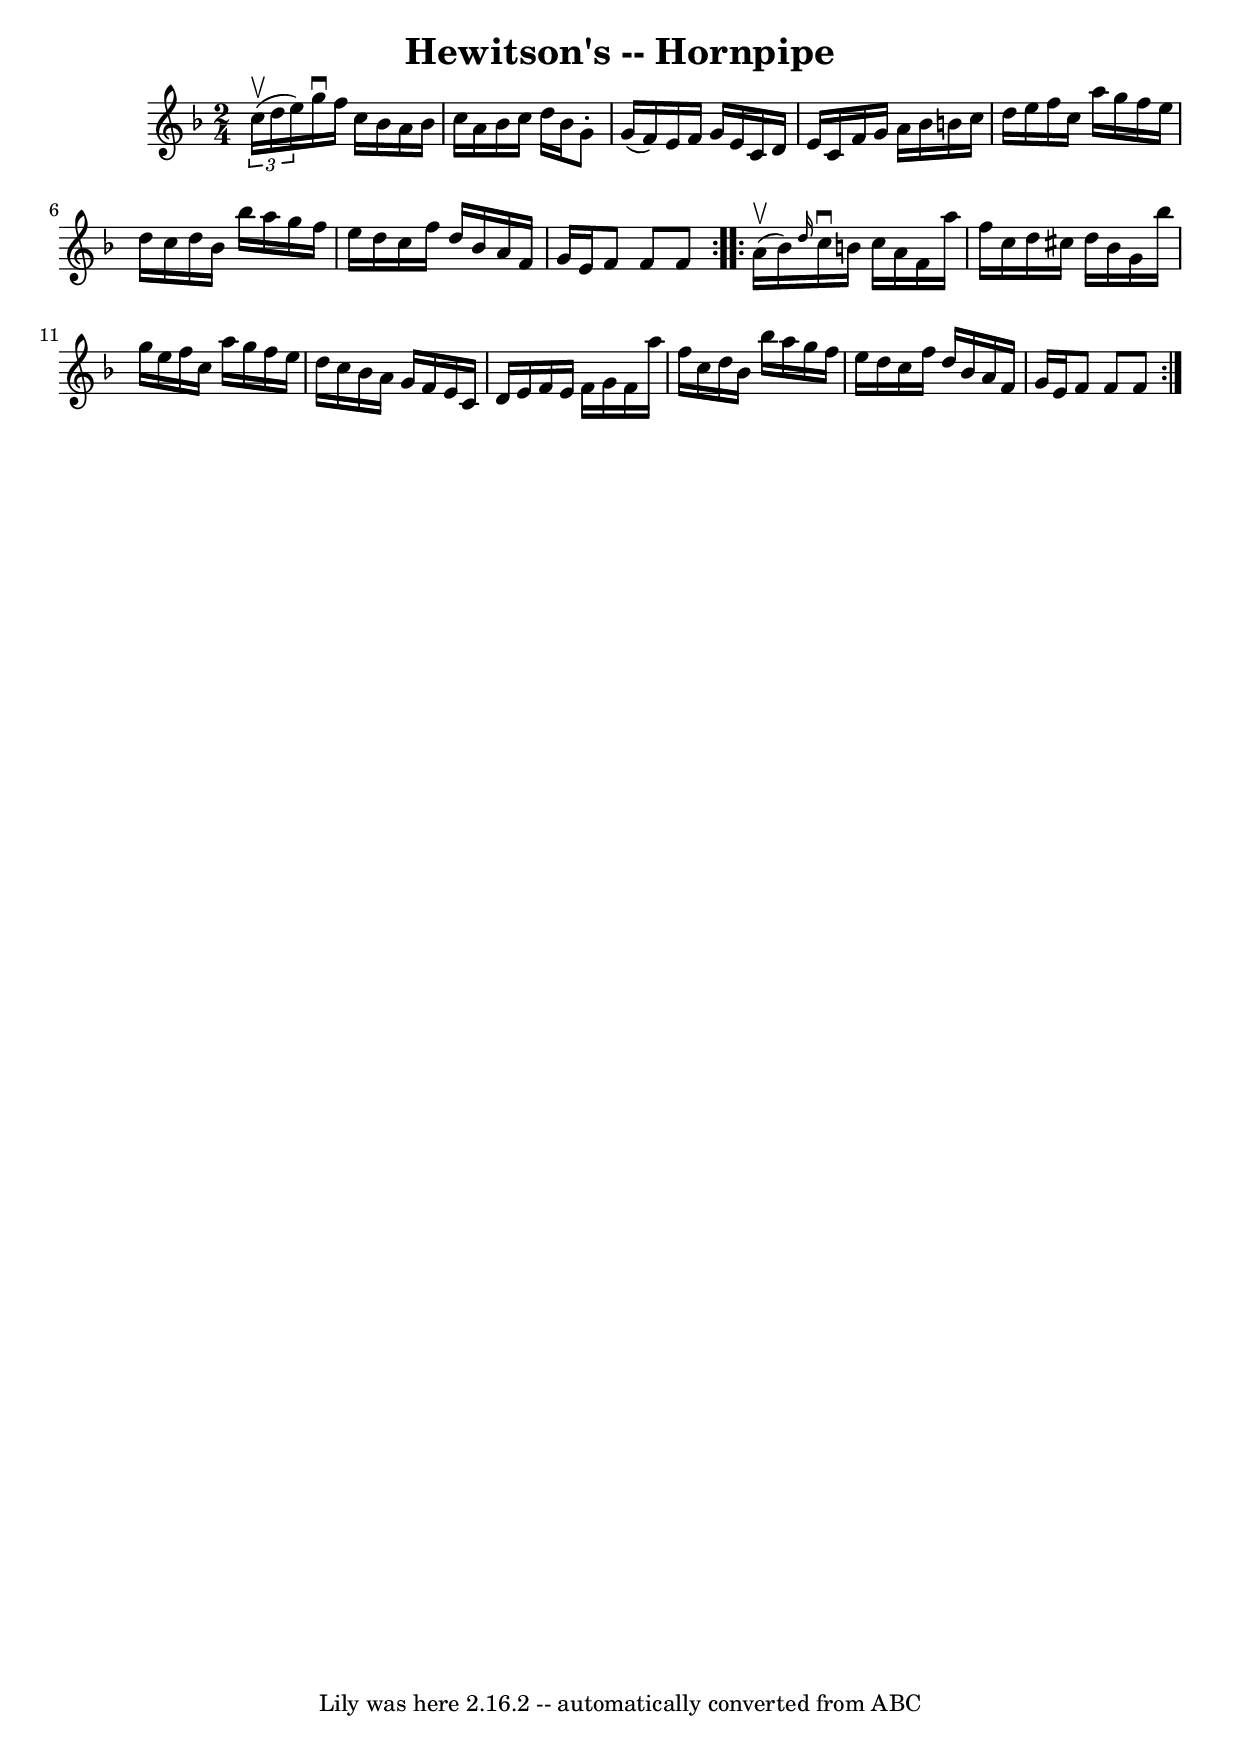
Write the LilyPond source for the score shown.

\version "2.16.2"
\include "Mammoth.ily"
\header {
  %% book = "Cole's 1000 Fiddle Tunes"
  crossRefNumber = "1"
  footnotes = ""
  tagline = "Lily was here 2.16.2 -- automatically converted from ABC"
  title = "Hewitson's -- Hornpipe"

}
voicedefault =  {



  \repeat volta 2 {

    \time 2/4 
    \key f \major
    \times 2/3 { c''16 (^\upbow d''16 e''16) 
	       }  |
    g''16^\downbow f''16 c''16 bes'16 a'16 bes'16    
    c''16 a'16  |
    bes'16 c''16 d''16 bes'16 g'8-. g'16 (
    f'16) |
    e'16 f'16 g'16 e'16 c'16 d'16 e'16    
    c'16  |
    f'16 g'16 a'16 bes'16 b'16 c''16 d''16    
    e''16  |
    f''16 c''16 a''16 g''16 f''16 e''16 d''16 
    c''16  |
    d''16 bes'16 bes''16 a''16 g''16 f''16    
    e''16 d''16  |
    c''16 f''16 d''16 bes'16 a'16 f'16    
    g'16 e'16  |
    f'8 f'8 f'8  
  }     
  \repeat volta 2 {
    a'16 (^\upbow bes'16) |
    \grace { d''16  
	   } c''16^\downbow b'16    
    c''16 a'16 f'16 a''16 f''16 c''16  |
    d''16 cis''16   
    d''16 bes'16 g'16 bes''16 g''16 e''16  |
    f''16    
    c''16 a''16 g''16 f''16 e''16 d''16 c''16  |
    bes'16  
    a'16 g'16 f'16 e'16 c'16 d'16 e'16  |
    f'16    
    e'16 f'16 g'16 f'16 a''16 f''16 c''16  |
    d''16    
    bes'16 bes''16 a''16 g''16 f''16 e''16 d''16  |
    
    c''16 f''16 d''16 bes'16 a'16 f'16 g'16 e'16  |
    
    f'8 f'8 f'8  
  }   

}

\score{
  <<

    \context Staff="default"
    {
      \voicedefault 
      
    }

  >>
  \layout {
    
  }
  \midi {
  }

}
